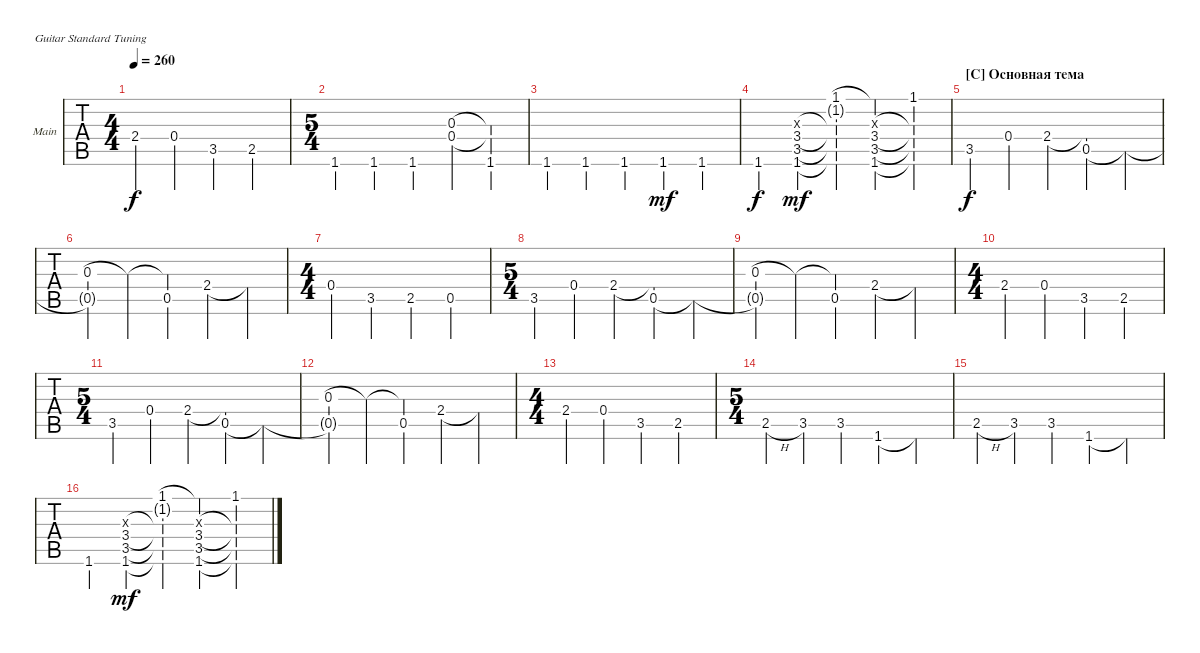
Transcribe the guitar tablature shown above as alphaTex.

\defaultSystemsLayout 4
\bracketExtendMode groupsimilarinstruments
\firstSystemTrackNameOrientation horizontal
\otherSystemsTrackNameOrientation horizontal
\track ("First Guitar " "Main") {instrument acousticguitarsteel}
\staff {tabs}
\tuning (E4 B3 G3 D3 A2 E2)
\ts (4 4)
\tempo 260
\clef g2
\ks c
2.4.4{dy f} 0.4.4 3.5.4 2.5.4 |
\ts (5 4)
1.6.4 1.6.4 1.6.4 (0.3 0.4).4 (0.3{t} 0.4{t} 1.6).4 |
1.6.4 1.6.4 1.6.4 1.6.4{dy mf} 1.6.4 |
1.6.4{dy f} (1.6 3.5 3.4 2.3{x}).4{dy mf} (2.3{x t} 1.1 1.2{g} 1.6{t} 3.5{t} 3.4{t}).4 (1.6 3.5 3.4 2.3{x} 1.1{t}).4 (1.1 1.6{t} 3.5{t} 3.4{t} 2.3{x t}).4 |
\section ("C" "Основная тема")
3.5.4{dy f} 0.4.4 2.4.4 (2.4{t} 0.5).4 0.5{t}.4 |
(0.3 0.5{t}).4 0.3{t}.4 (0.3{t} 0.5).4 2.4.4 2.4{t}.4 |
\ts (4 4)
0.4.4 3.5.4 2.5.4 0.5.4 |
\ts (5 4)
3.5.4 0.4.4 2.4.4 (2.4{t} 0.5).4 0.5{t}.4 |
(0.3 0.5{t}).4 0.3{t}.4 (0.3{t} 0.5).4 2.4.4 2.4{t}.4 |
\ts (4 4)
2.4.4 0.4.4 3.5.4 2.5.4 |
\ts (5 4)
3.5.4 0.4.4 2.4.4 (2.4{t} 0.5).4 0.5{t}.4 |
(0.3 0.5{t}).4 0.3{t}.4 (0.3{t} 0.5).4 2.4.4 2.4{t}.4 |
\ts (4 4)
2.4.4 0.4.4 3.5.4 2.5.4 |
\ts (5 4)
2.5{h}.4 3.5.4 3.5.4 1.6.4 1.6{t}.4 |
2.5{h}.4 3.5.4 3.5.4 1.6.4 1.6{t}.4 |
1.6.4 (1.6 3.5 3.4 2.3{x}).4{dy mf} (2.3{x t} 1.1 1.2{g} 1.6{t} 3.5{t} 3.4{t}).4 (1.6 3.5 3.4 2.3{x} 1.1{t}).4 (1.1 1.6{t} 3.5{t} 3.4{t} 2.3{x t}).4
